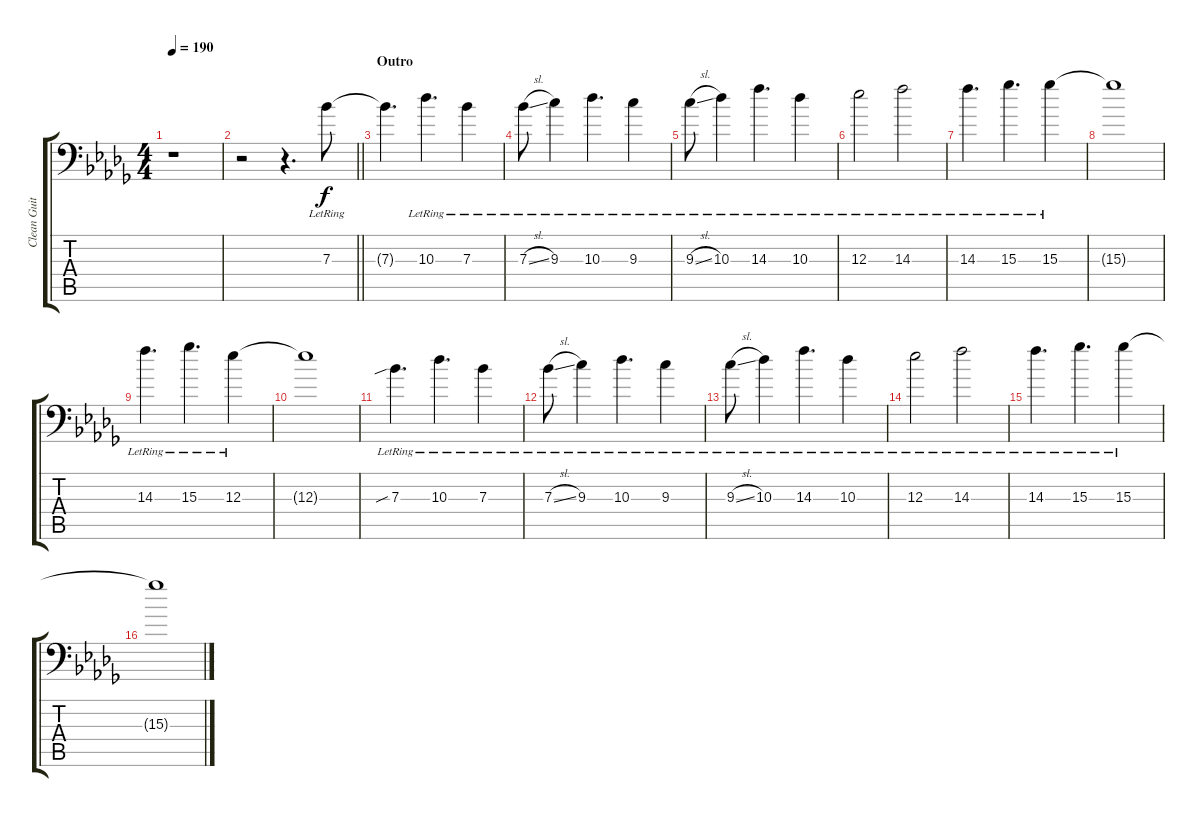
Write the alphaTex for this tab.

\track ("Clean Guitar Lead" "Clean Guit") {instrument electricguitarclean}
\staff {score tabs}
\tuning (C4 G3 Eb3 Bb2 F2 Bb1) {hide}
\ts (4 4)
\tempo 190
\clef f4
\ks db
r.1{dy f} |
\barLineRight lightlight
r.2 r.4{d} 7.3{lr}.8 |
\section ("" "Outro")
7.3{t}.4{d} 10.3{lr}.4{d} 7.3{lr}.4 |
7.3{sl lr}.8 9.3{lr}.4 10.3{lr}.4{d} 9.3{lr}.4 |
9.3{sl lr}.8 10.3{lr}.4 14.3{lr}.4{d} 10.3{lr}.4 |
12.3{lr}.2 14.3{lr}.2 |
14.3{lr}.4{d} 15.3{lr}.4{d} 15.3{lr}.4 |
15.3{t}.1 |
14.3{lr}.4{d} 15.3{lr}.4{d} 12.3{lr}.4 |
12.3{t}.1 |
7.3{sib lr}.4{d} 10.3{lr}.4{d} 7.3{lr}.4 |
7.3{sl lr}.8 9.3{lr}.4 10.3{lr}.4{d} 9.3{lr}.4 |
9.3{sl lr}.8 10.3{lr}.4 14.3{lr}.4{d} 10.3{lr}.4 |
12.3{lr}.2 14.3{lr}.2 |
14.3{lr}.4{d} 15.3{lr}.4{d} 15.3{lr}.4 |
15.3{t}.1
